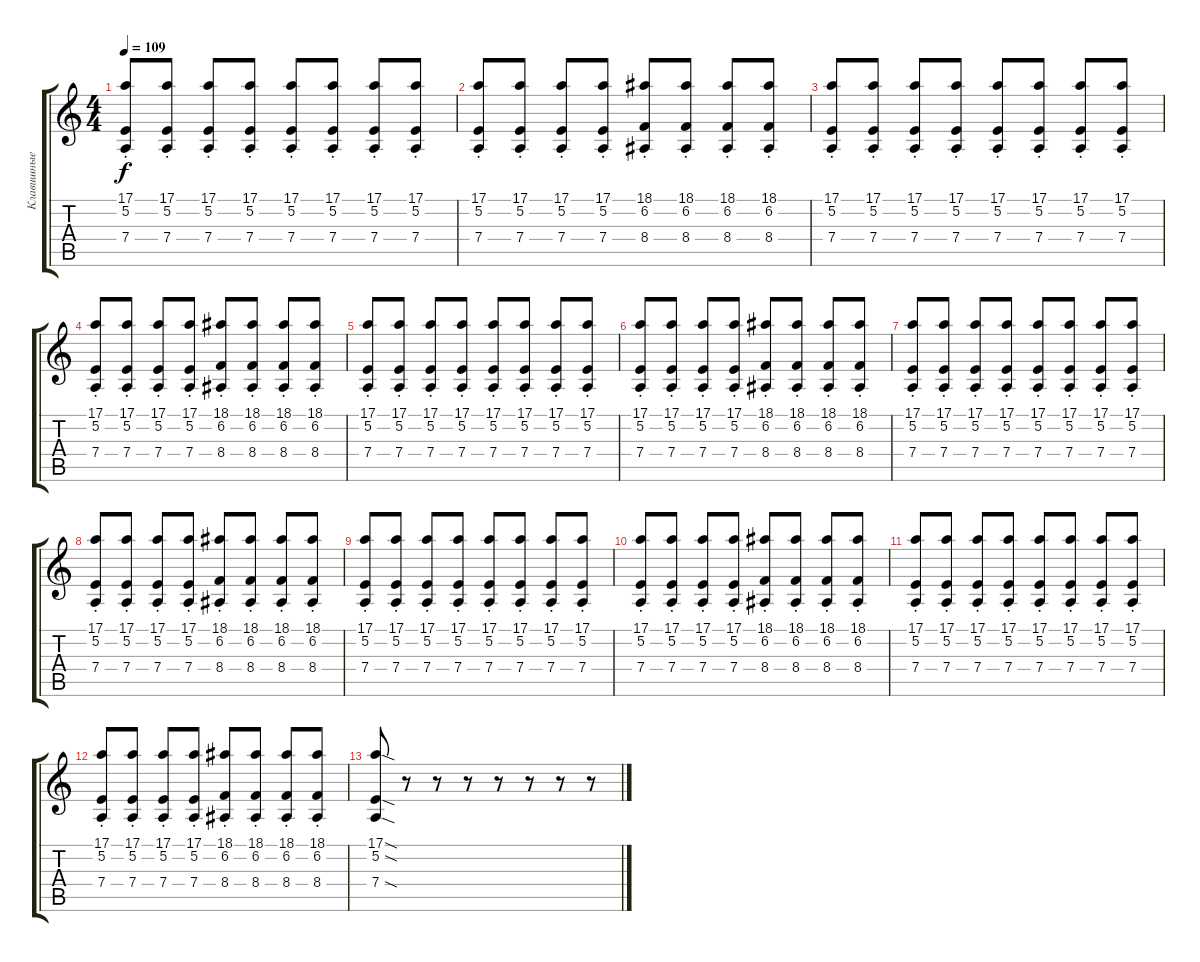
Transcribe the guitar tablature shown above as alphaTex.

\track ("Клавишные" "Клавишные") {instrument synthbrass1}
\staff {score tabs}
\tuning (E4 B3 G3 D3 A2 E2) {hide}
\ts (4 4)
\tempo 109
\clef g2
\ks c
(17.1{st} 5.2{st} 7.4{st}).8{dy f} (17.1{st} 5.2{st} 7.4{st}).8 (17.1{st} 5.2{st} 7.4{st}).8 (17.1{st} 5.2{st} 7.4{st}).8 (17.1{st} 5.2{st} 7.4{st}).8 (17.1{st} 5.2{st} 7.4{st}).8 (17.1{st} 5.2{st} 7.4{st}).8 (17.1{st} 5.2{st} 7.4{st}).8 |
(17.1{st} 5.2{st} 7.4{st}).8 (17.1{st} 5.2{st} 7.4{st}).8 (17.1{st} 5.2{st} 7.4{st}).8 (17.1{st} 5.2{st} 7.4{st}).8 (18.1{st} 6.2{st} 8.4{st}).8 (18.1{st} 6.2{st} 8.4{st}).8 (18.1{st} 6.2{st} 8.4{st}).8 (18.1{st} 6.2{st} 8.4{st}).8 |
(17.1{st} 5.2{st} 7.4{st}).8 (17.1{st} 5.2{st} 7.4{st}).8 (17.1{st} 5.2{st} 7.4{st}).8 (17.1{st} 5.2{st} 7.4{st}).8 (17.1{st} 5.2{st} 7.4{st}).8 (17.1{st} 5.2{st} 7.4{st}).8 (17.1{st} 5.2{st} 7.4{st}).8 (17.1{st} 5.2{st} 7.4{st}).8 |
(17.1{st} 5.2{st} 7.4{st}).8 (17.1{st} 5.2{st} 7.4{st}).8 (17.1{st} 5.2{st} 7.4{st}).8 (17.1{st} 5.2{st} 7.4{st}).8 (18.1{st} 6.2{st} 8.4{st}).8 (18.1{st} 6.2{st} 8.4{st}).8 (18.1{st} 6.2{st} 8.4{st}).8 (18.1{st} 6.2{st} 8.4{st}).8 |
(17.1{st} 5.2{st} 7.4{st}).8 (17.1{st} 5.2{st} 7.4{st}).8 (17.1{st} 5.2{st} 7.4{st}).8 (17.1{st} 5.2{st} 7.4{st}).8 (17.1{st} 5.2{st} 7.4{st}).8 (17.1{st} 5.2{st} 7.4{st}).8 (17.1{st} 5.2{st} 7.4{st}).8 (17.1{st} 5.2{st} 7.4{st}).8 |
(17.1{st} 5.2{st} 7.4{st}).8 (17.1{st} 5.2{st} 7.4{st}).8 (17.1{st} 5.2{st} 7.4{st}).8 (17.1{st} 5.2{st} 7.4{st}).8 (18.1{st} 6.2{st} 8.4{st}).8 (18.1{st} 6.2{st} 8.4{st}).8 (18.1{st} 6.2{st} 8.4{st}).8 (18.1{st} 6.2{st} 8.4{st}).8 |
(17.1{st} 5.2{st} 7.4{st}).8 (17.1{st} 5.2{st} 7.4{st}).8 (17.1{st} 5.2{st} 7.4{st}).8 (17.1{st} 5.2{st} 7.4{st}).8 (17.1{st} 5.2{st} 7.4{st}).8 (17.1{st} 5.2{st} 7.4{st}).8 (17.1{st} 5.2{st} 7.4{st}).8 (17.1{st} 5.2{st} 7.4{st}).8 |
(17.1{st} 5.2{st} 7.4{st}).8 (17.1{st} 5.2{st} 7.4{st}).8 (17.1{st} 5.2{st} 7.4{st}).8 (17.1{st} 5.2{st} 7.4{st}).8 (18.1{st} 6.2{st} 8.4{st}).8 (18.1{st} 6.2{st} 8.4{st}).8 (18.1{st} 6.2{st} 8.4{st}).8 (18.1{st} 6.2{st} 8.4{st}).8 |
(17.1{st} 5.2{st} 7.4{st}).8 (17.1{st} 5.2{st} 7.4{st}).8 (17.1{st} 5.2{st} 7.4{st}).8 (17.1{st} 5.2{st} 7.4{st}).8 (17.1{st} 5.2{st} 7.4{st}).8 (17.1{st} 5.2{st} 7.4{st}).8 (17.1{st} 5.2{st} 7.4{st}).8 (17.1{st} 5.2{st} 7.4{st}).8 |
(17.1{st} 5.2{st} 7.4{st}).8 (17.1{st} 5.2{st} 7.4{st}).8 (17.1{st} 5.2{st} 7.4{st}).8 (17.1{st} 5.2{st} 7.4{st}).8 (18.1{st} 6.2{st} 8.4{st}).8 (18.1{st} 6.2{st} 8.4{st}).8 (18.1{st} 6.2{st} 8.4{st}).8 (18.1{st} 6.2{st} 8.4{st}).8 |
(17.1{st} 5.2{st} 7.4{st}).8 (17.1{st} 5.2{st} 7.4{st}).8 (17.1{st} 5.2{st} 7.4{st}).8 (17.1{st} 5.2{st} 7.4{st}).8 (17.1{st} 5.2{st} 7.4{st}).8 (17.1{st} 5.2{st} 7.4{st}).8 (17.1{st} 5.2{st} 7.4{st}).8 (17.1{st} 5.2{st} 7.4{st}).8 |
(17.1{st} 5.2{st} 7.4{st}).8 (17.1{st} 5.2{st} 7.4{st}).8 (17.1{st} 5.2{st} 7.4{st}).8 (17.1{st} 5.2{st} 7.4{st}).8 (18.1{st} 6.2{st} 8.4{st}).8 (18.1{st} 6.2{st} 8.4{st}).8 (18.1{st} 6.2{st} 8.4{st}).8 (18.1{st} 6.2{st} 8.4{st}).8 |
(17.1{sod} 5.2{sod} 7.4{sod}).8 r.8 r.8 r.8 r.8 r.8 r.8 r.8
